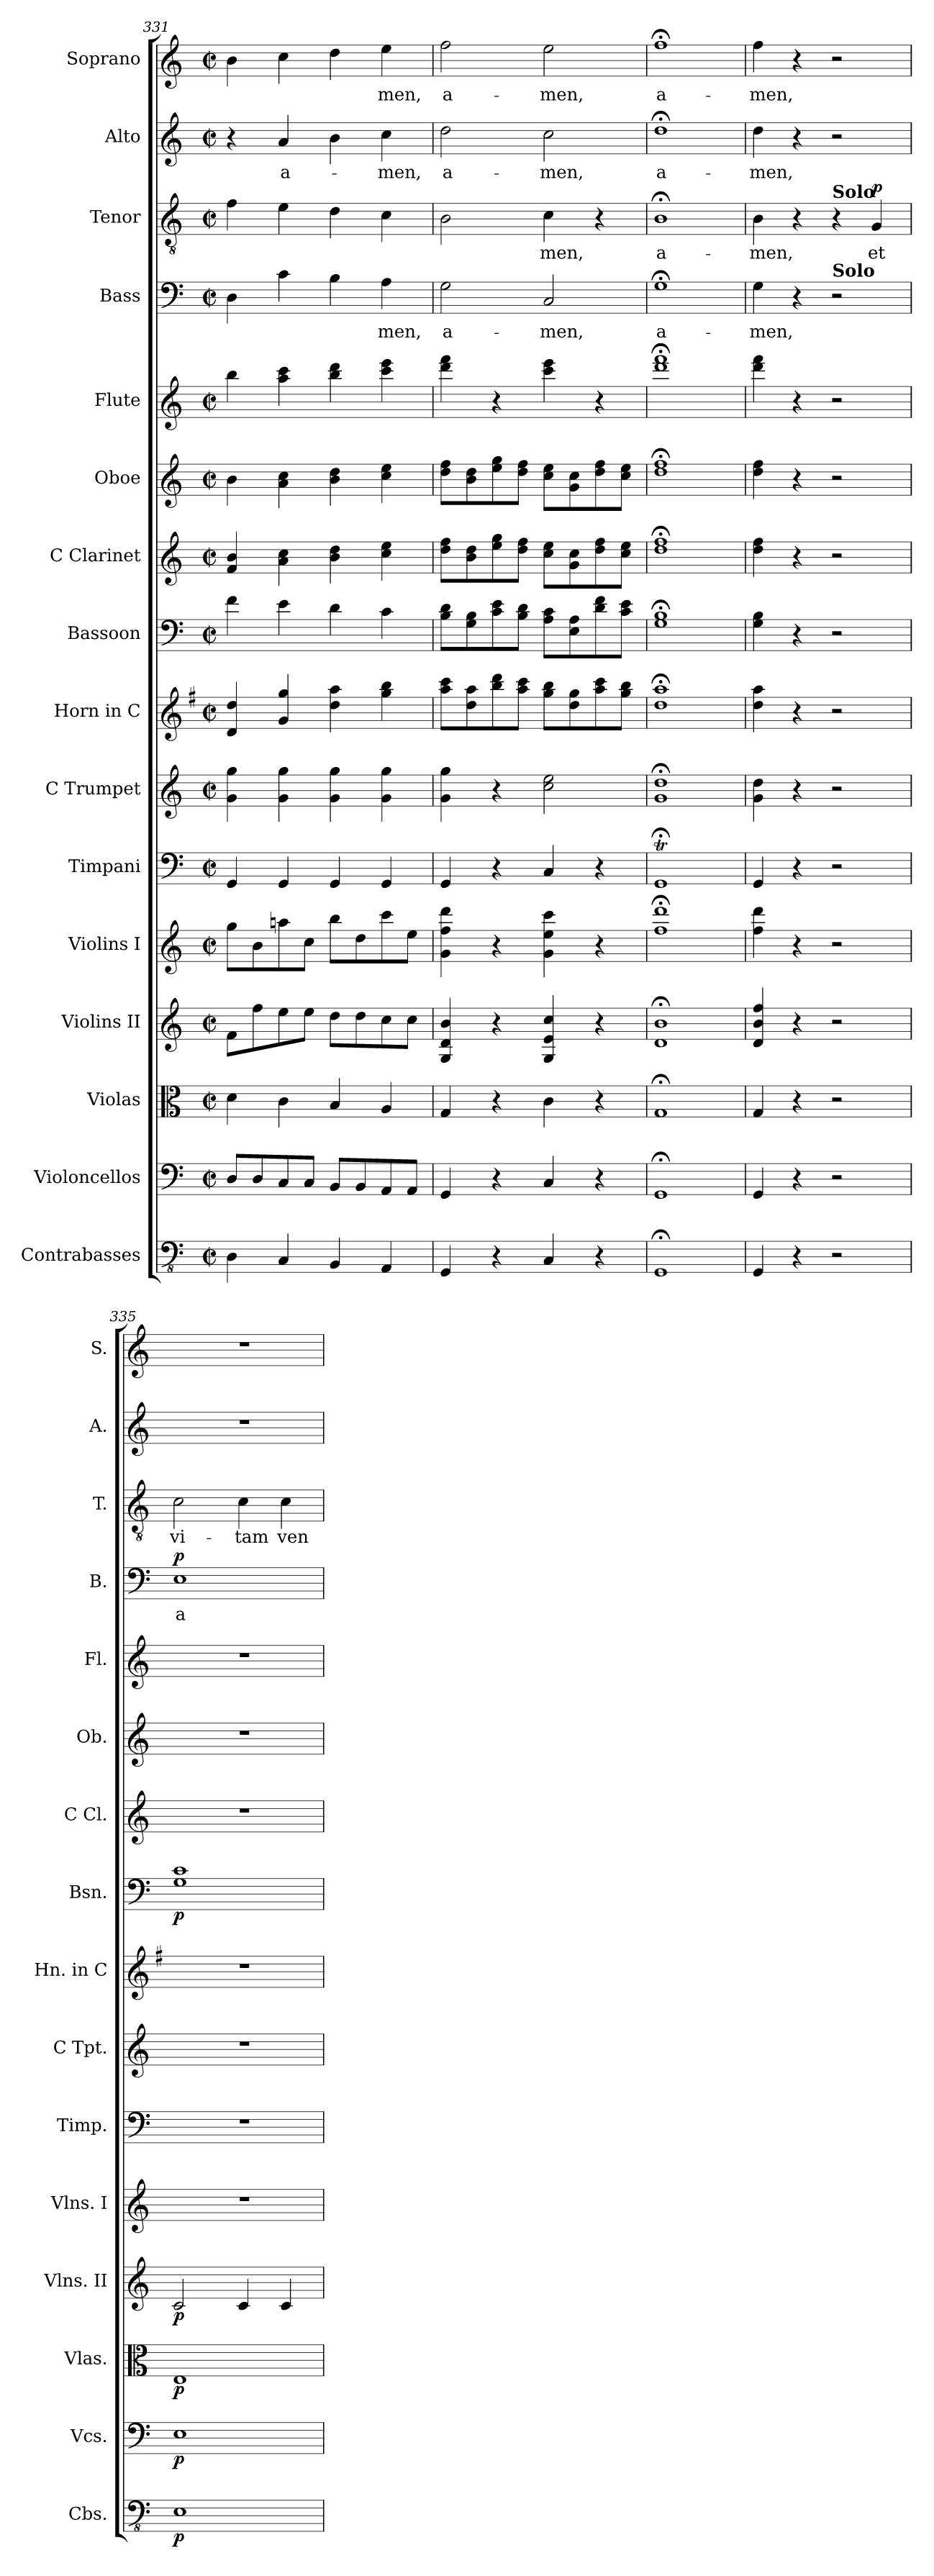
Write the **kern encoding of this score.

**kern	**dynam	**kern	**dynam	**kern	**dynam	**kern	**dynam	**kern	**kern	**kern	**kern	**kern	**dynam	**kern	**kern	**kern	**kern	**text	**dynam	**kern	**text	**dynam	**kern	**text	**kern	**text
*part16	*part16	*part15	*part15	*part14	*part14	*part13	*part13	*part12	*part11	*part10	*part9	*part8	*part8	*part7	*part6	*part5	*part4	*part4	*part4	*part3	*part3	*part3	*part2	*part2	*part1	*part1
*staff16	*staff16	*staff15	*staff15	*staff14	*staff14	*staff13	*staff13	*staff12	*staff11	*staff10	*staff9	*staff8	*staff8	*staff7	*staff6	*staff5	*staff4	*staff4	*staff4	*staff3	*staff3	*staff3	*staff2	*staff2	*staff1	*staff1
*I"Contrabasses	*	*I"Violoncellos	*	*I"Violas	*	*I"Violins II	*	*I"Violins I	*I"Timpani	*I"C Trumpet	*I"Horn in C	*I"Bassoon	*	*I"C Clarinet	*I"Oboe	*I"Flute	*I"Bass	*	*	*I"Tenor	*	*	*I"Alto	*	*I"Soprano	*
*I'Cbs.	*	*I'Vcs.	*	*I'Vlas.	*	*I'Vlns. II	*	*I'Vlns. I	*I'Timp.	*I'C Tpt.	*I'Hn. in C	*I'Bsn.	*	*I'C Cl.	*I'Ob.	*I'Fl.	*I'B.	*	*	*I'T.	*	*	*I'A.	*	*I'S.	*
*clefFv4	*	*clefF4	*	*clefC3	*	*clefG2	*	*clefG2	*clefF4	*clefG2	*clefG2	*clefF4	*	*clefG2	*clefG2	*clefG2	*clefF4	*	*	*clefGv2	*	*	*clefG2	*	*clefG2	*
*	*	*	*	*	*	*	*	*	*	*	*ITrd4c7	*	*	*ITrd1c2	*	*	*	*	*	*	*	*	*	*	*	*
*k[]	*	*k[]	*	*k[]	*	*k[]	*	*k[]	*k[]	*k[]	*k[]	*k[]	*	*k[b-e-]	*k[]	*k[]	*k[]	*	*	*k[]	*	*	*k[]	*	*k[]	*
*M2/2	*	*M2/2	*	*M2/2	*	*M2/2	*	*M2/2	*M2/2	*M2/2	*M2/2	*M2/2	*	*M2/2	*M2/2	*M2/2	*M2/2	*	*	*M2/2	*	*	*M2/2	*	*M2/2	*
*met(c|)	*	*met(c|)	*	*met(c|)	*	*met(c|)	*	*met(c|)	*met(c|)	*met(c|)	*met(c|)	*met(c|)	*	*met(c|)	*met(c|)	*met(c|)	*met(c|)	*	*	*met(c|)	*	*	*met(c|)	*	*met(c|)	*
=331	=331	=331	=331	=331	=331	=331	=331	=331	=331	=331	=331	=331	=331	=331	=331	=331	=331	=331	=331	=331	=331	=331	=331	=331	=331	=331
4DD\	.	8D/L	.	4d\	.	8f\L	.	8gg\L	4GG/	4g\ 4gg\	4G/ 4g/	4f\	.	4e-/ 4a/	4b\	4bb\	4D\	.	.	4f\	.	.	4r	.	4b\	.
.	.	8D/	.	.	.	8ff\	.	8b\	.	.	.	.	.	.	.	.	.	.	.	.	.	.	.	.	.	.
!	!	!	!	!	!	!	!	!	!	!	!	!	!	!	!	!	!	!	!	!	!	!	!	!LO:LY:b	!	!
4CC/	.	8C/	.	4c\	.	8ee\	.	8aan\	4GG/	4g\ 4gg\	4c/ 4cc/	4e\	.	4g\ 4b-\	4a\ 4cc\	4aa\ 4ccc\	4c\	.	.	4e\	.	.	4a/	a-	4cc\	.
.	.	8C/J	.	.	.	8ee\J	.	8cc\J	.	.	.	.	.	.	.	.	.	.	.	.	.	.	.	.	.	.
4BBB/	.	8BB/L	.	4B/	.	8dd\L	.	8bb\L	4GG/	4g\ 4gg\	4g\ 4dd\	4d\	.	4a\ 4cc\	4b\ 4dd\	4bb\ 4ddd\	4B\	.	.	4d\	.	.	4b\	.	4dd\	.
.	.	8BB/	.	.	.	8dd\	.	8dd\	.	.	.	.	.	.	.	.	.	.	.	.	.	.	.	.	.	.
!	!	!	!	!	!	!	!	!	!	!	!	!	!	!	!	!	!	!LO:LY:b	!	!	!	!	!	!LO:LY:b	!	!LO:LY:b
4AAA/	.	8AA/	.	4A/	.	8cc\	.	8ccc\	4GG/	4g\ 4gg\	4cc\ 4ee\	4c\	.	4b-\ 4dd\	4cc\ 4ee\	4ccc\ 4eee\	4A\	-men,	.	4c\	.	.	4cc\	-men,	4ee\	-men,
.	.	8AA/J	.	.	.	8cc\J	.	8ee\J	.	.	.	.	.	.	.	.	.	.	.	.	.	.	.	.	.	.
=332	=332	=332	=332	=332	=332	=332	=332	=332	=332	=332	=332	=332	=332	=332	=332	=332	=332	=332	=332	=332	=332	=332	=332	=332	=332	=332
!	!	!	!	!	!	!	!	!	!	!	!	!	!	!	!	!	!	!LO:LY:b	!	!	!	!	!	!LO:LY:b	!	!LO:LY:b
4GGG/	.	4GG/	.	4G/	.	4G/ 4d/ 4b/	.	4g\ 4ff\ 4ddd\	4GG/	4g\ 4gg\	8dd\ 8ff\L	8B\ 8d\L	.	8cc\ 8ee-\L	8dd\ 8ff\L	4ddd\ 4fff\	2G\	a-	.	2B\	.	.	2dd\	a-	2ff\	a-
.	.	.	.	.	.	.	.	.	.	.	8g\ 8dd\	8G\ 8B\	.	8a\ 8cc\	8b\ 8dd\	.	.	.	.	.	.	.	.	.	.	.
4r	.	4r	.	4r	.	4r	.	4r	4r	4r	8ee\ 8gg\	8c\ 8e\	.	8dd\ 8ff\	8ee\ 8gg\	4r	.	.	.	.	.	.	.	.	.	.
.	.	.	.	.	.	.	.	.	.	.	8dd\ 8ff\J	8B\ 8d\J	.	8cc\ 8ee-\J	8dd\ 8ff\J	.	.	.	.	.	.	.	.	.	.	.
!	!	!	!	!	!	!	!	!	!	!	!	!	!	!	!	!	!	!LO:LY:b	!	!	!LO:LY:b	!	!	!LO:LY:b	!	!LO:LY:b
4CC/	.	4C/	.	4c\	.	4G/ 4e/ 4cc/	.	4g\ 4ee\ 4ccc\	4C/	2cc\ 2ee\	8cc\ 8ee\L	8A\ 8c\L	.	8b-\ 8dd\L	8cc\ 8ee\L	4ccc\ 4eee\	2C/	-men,	.	4c\	-men,	.	2cc\	-men,	2ee\	-men,
.	.	.	.	.	.	.	.	.	.	.	8g\ 8cc\	8E\ 8A\	.	8f\ 8b-\	8g\ 8cc\	.	.	.	.	.	.	.	.	.	.	.
4r	.	4r	.	4r	.	4r	.	4r	4r	.	8dd\ 8ff\	8d\ 8f\	.	8cc\ 8ee-\	8dd\ 8ff\	4r	.	.	.	4r	.	.	.	.	.	.
.	.	.	.	.	.	.	.	.	.	.	8cc\ 8ee\J	8c\ 8e\J	.	8b-\ 8dd\J	8cc\ 8ee\J	.	.	.	.	.	.	.	.	.	.	.
=333	=333	=333	=333	=333	=333	=333	=333	=333	=333	=333	=333	=333	=333	=333	=333	=333	=333	=333	=333	=333	=333	=333	=333	=333	=333	=333
*	*	*	*	*	*	*	*	*	*	*	*	*	*	*	*	*	*	*	*	*	*	*	*	*	*MM84	*
!	!	!	!	!	!	!	!	!	!	!	!	!	!	!	!	!	!	!LO:LY:b	!	!	!LO:LY:b	!	!	!LO:LY:b	!	!LO:LY:b
1GGG;<	.	1GG;<	.	1G;<	.	1d;< 1b;<	.	1ff;< 1ddd;<	1GG;<T	1g;< 1dd;<	1g;< 1dd;<	1G;< 1B;<	.	1cc;< 1ee-;<	1dd;< 1ff;<	1ddd;< 1fff;<	1G;<	a-	.	1B;<	a-	.	1dd;<	a-	1ff;<	a-
=334	=334	=334	=334	=334	=334	=334	=334	=334	=334	=334	=334	=334	=334	=334	=334	=334	=334	=334	=334	=334	=334	=334	=334	=334	=334	=334
*	*	*	*	*	*	*	*	*	*	*	*	*	*	*	*	*	*	*	*	*	*	*	*	*	*MM168	*
!	!	!	!	!	!	!	!	!	!	!	!	!	!	!	!	!	!	!LO:LY:b	!	!	!LO:LY:b	!	!	!LO:LY:b	!	!LO:LY:b
4GGG/	.	4GG/	.	4G/	.	4d/ 4b/ 4ff/	.	4ff\ 4ddd\	4GG/	4g\ 4dd\	4g\ 4dd\	4G\ 4B\	.	4cc\ 4ee-\	4dd\ 4ff\	4ddd\ 4fff\	4G\	-men,	.	4B\	-men,	.	4dd\	-men,	4ff\	-men,
4r	.	4r	.	4r	.	4r	.	4r	4r	4r	4r	4r	.	4r	4r	4r	4r	.	.	4r	.	.	4r	.	4r	.
!	!	!	!	!	!	!	!	!	!	!	!	!	!	!	!	!	!	!	!	!LO:TX:a:B:t=Solo	!	!	!	!	!	!
!	!	!	!	!	!	!	!	!	!	!	!	!	!	!	!	!	!LO:TX:a:B:t=Solo	!	!	!	!	!	!	!	!	!
2r	.	2r	.	2r	.	2r	.	2r	2r	2r	2r	2r	.	2r	2r	2r	2r	.	.	4r	.	.	2r	.	2r	.
!	!	!	!	!	!	!	!	!	!	!	!	!	!	!	!	!	!	!	!	!	!LO:LY:b	!LO:DY:a	!	!	!	!
.	.	.	.	.	.	.	.	.	.	.	.	.	.	.	.	.	.	.	.	4G/	et	p	.	.	.	.
=335	=335	=335	=335	=335	=335	=335	=335	=335	=335	=335	=335	=335	=335	=335	=335	=335	=335	=335	=335	=335	=335	=335	=335	=335	=335	=335
!	!LO:DY:b	!	!LO:DY:b	!	!LO:DY:b	!	!LO:DY:b	!	!	!	!	!	!LO:DY:b	!	!	!	!	!LO:LY:b	!LO:DY:a	!	!LO:LY:b	!	!	!	!	!
1EE	p	1E	p	1E	p	2c/	p	1r	1r	1r	1r	1G 1c	p	1r	1r	1r	1E	a-	p	2c\	vi-	.	1r	.	1r	.
!	!	!	!	!	!	!	!	!	!	!	!	!	!	!	!	!	!	!	!	!	!LO:LY:b	!	!	!	!	!
.	.	.	.	.	.	4c/	.	.	.	.	.	.	.	.	.	.	.	.	.	4c\	-tam	.	.	.	.	.
!	!	!	!	!	!	!	!	!	!	!	!	!	!	!	!	!	!	!	!	!	!LO:LY:b	!	!	!	!	!
.	.	.	.	.	.	4c/	.	.	.	.	.	.	.	.	.	.	.	.	.	4c\	ven-	.	.	.	.	.
=	=	=	=	=	=	=	=	=	=	=	=	=	=	=	=	=	=	=	=	=	=	=	=	=	=	=
*-	*-	*-	*-	*-	*-	*-	*-	*-	*-	*-	*-	*-	*-	*-	*-	*-	*-	*-	*-	*-	*-	*-	*-	*-	*-	*-
